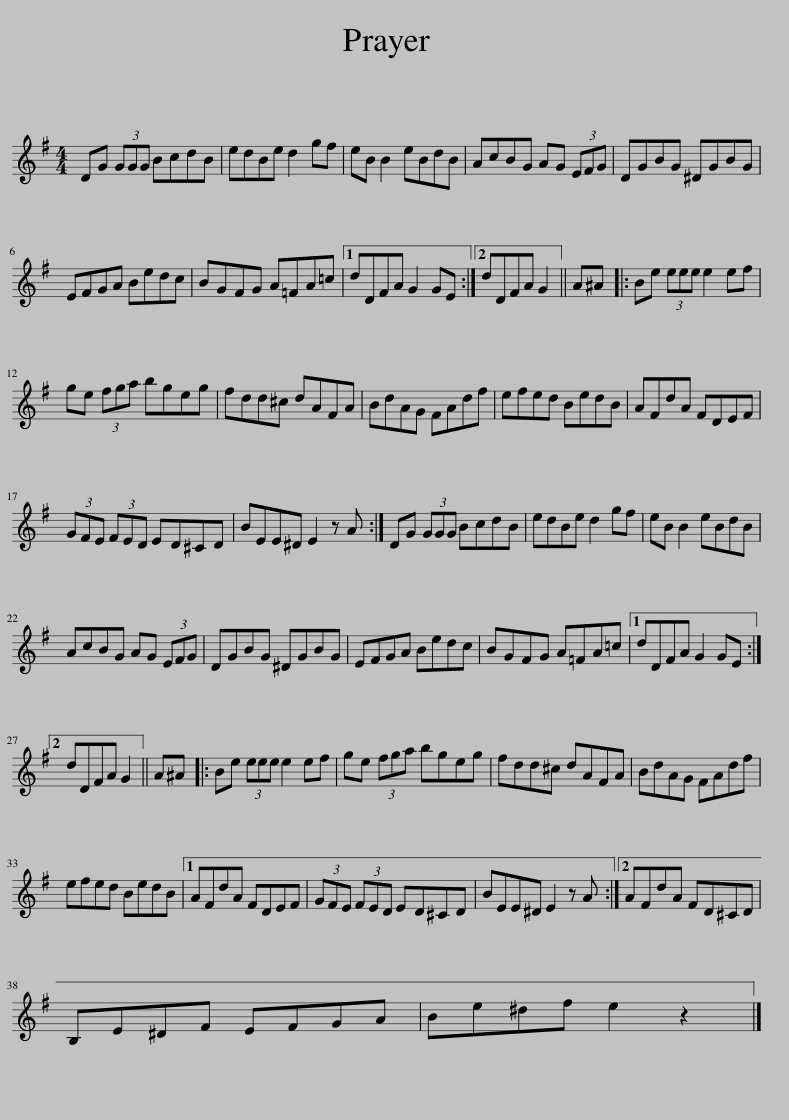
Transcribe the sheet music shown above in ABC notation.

X:1
L:1/8
M:4/4
I:linebreak $
K:G
V:1 treble
V:1
 DG (3GGG BcdB | edBe d2 gf | eB B2 eBdB | AcBG AG (3EFG | DGBG ^DGBG |$ %5
 EFGA Bedc | BGFG A=FA=c |1 dDFA G2 GE :|2 dDFA G2 || A^A |: %10
 Be (3eee e2 ef |$ ge (3fga bgeg | fdd^c dAFA | BdAG FAdf | efed BedB | %15
 AFdA FDEF |$ (3GFE (3FED ED^CD | BEE^D E2 z A :| DG (3GGG BcdB | edBe d2 gf | %20
 eB B2 eBdB |$ AcBG AG (3EFG | DGBG ^DGBG | EFGA Bedc | BGFG A=FA=c |1 %25
 dDFA G2 GE :|2$ dDFA G2 || A^A |: Be (3eee e2 ef | ge (3fga bgeg | %30
 fdd^c dAFA | BdAG FAdf |$ efed BedB |1 AFdA FDEF | (3GFE (3FED ED^CD | %35
 BEE^D E2 z A :|2 AFdA FD^CD |$ B,E^DF EFGA | Be^df e2 z2 |] %39
